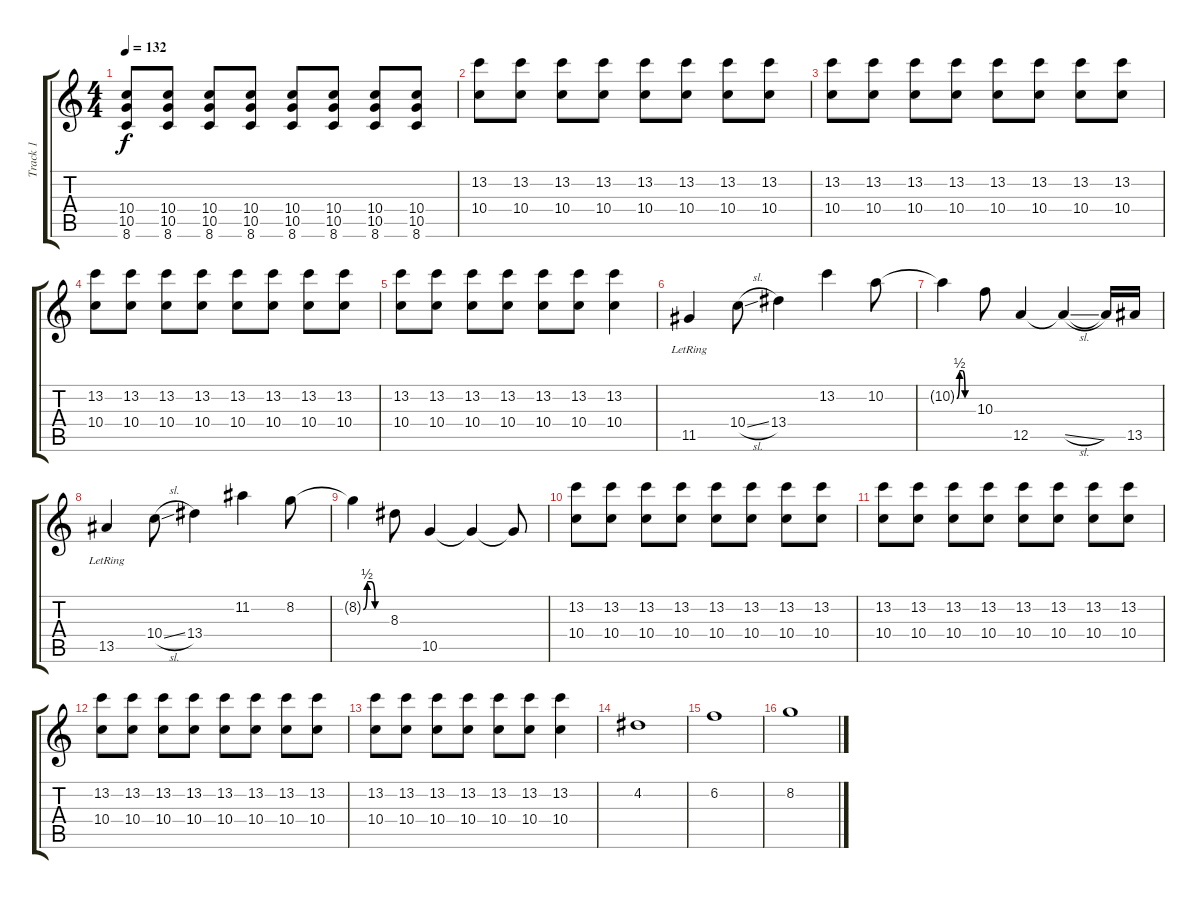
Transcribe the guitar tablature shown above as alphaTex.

\track ("Track 1" "Track 1") {instrument overdrivenguitar}
\staff {score tabs}
\tuning (E4 B3 G3 D3 A2 E2) {hide}
\ts (4 4)
\tempo 132
\clef g2
\ks c
(10.4 10.5 8.6).8{dy f} (10.4 10.5 8.6).8 (10.4 10.5 8.6).8 (10.4 10.5 8.6).8 (10.4 10.5 8.6).8 (10.4 10.5 8.6).8 (10.4 10.5 8.6).8 (10.4 10.5 8.6).8 |
(13.2 10.4).8 (13.2 10.4).8 (13.2 10.4).8 (13.2 10.4).8 (13.2 10.4).8 (13.2 10.4).8 (13.2 10.4).8 (13.2 10.4).8 |
(13.2 10.4).8 (13.2 10.4).8 (13.2 10.4).8 (13.2 10.4).8 (13.2 10.4).8 (13.2 10.4).8 (13.2 10.4).8 (13.2 10.4).8 |
(13.2 10.4).8 (13.2 10.4).8 (13.2 10.4).8 (13.2 10.4).8 (13.2 10.4).8 (13.2 10.4).8 (13.2 10.4).8 (13.2 10.4).8 |
(13.2 10.4).8 (13.2 10.4).8 (13.2 10.4).8 (13.2 10.4).8 (13.2 10.4).8 (13.2 10.4).8 (13.2 10.4).4 |
11.5{lr}.4 10.4{sl}.8 13.4.4 13.2.4 10.2.8 |
10.2{be (custom 0 0 10 2 20 2 30 0 60 0) t}.4 10.3.8 12.5.4 12.5{sl t}.4 12.5{t}.16 13.5.16 |
13.5{lr}.4 10.4{sl}.8 13.4.4 11.2.4 8.2.8 |
8.2{be (custom 0 0 10 2 20 2 30 0 60 0) t}.4 8.3.8 10.5.4 10.5{t}.4 10.5{t}.8 |
(13.2 10.4).8 (13.2 10.4).8 (13.2 10.4).8 (13.2 10.4).8 (13.2 10.4).8 (13.2 10.4).8 (13.2 10.4).8 (13.2 10.4).8 |
(13.2 10.4).8 (13.2 10.4).8 (13.2 10.4).8 (13.2 10.4).8 (13.2 10.4).8 (13.2 10.4).8 (13.2 10.4).8 (13.2 10.4).8 |
(13.2 10.4).8 (13.2 10.4).8 (13.2 10.4).8 (13.2 10.4).8 (13.2 10.4).8 (13.2 10.4).8 (13.2 10.4).8 (13.2 10.4).8 |
(13.2 10.4).8 (13.2 10.4).8 (13.2 10.4).8 (13.2 10.4).8 (13.2 10.4).8 (13.2 10.4).8 (13.2 10.4).4 |
4.2.1 |
6.2.1 |
8.2.1
